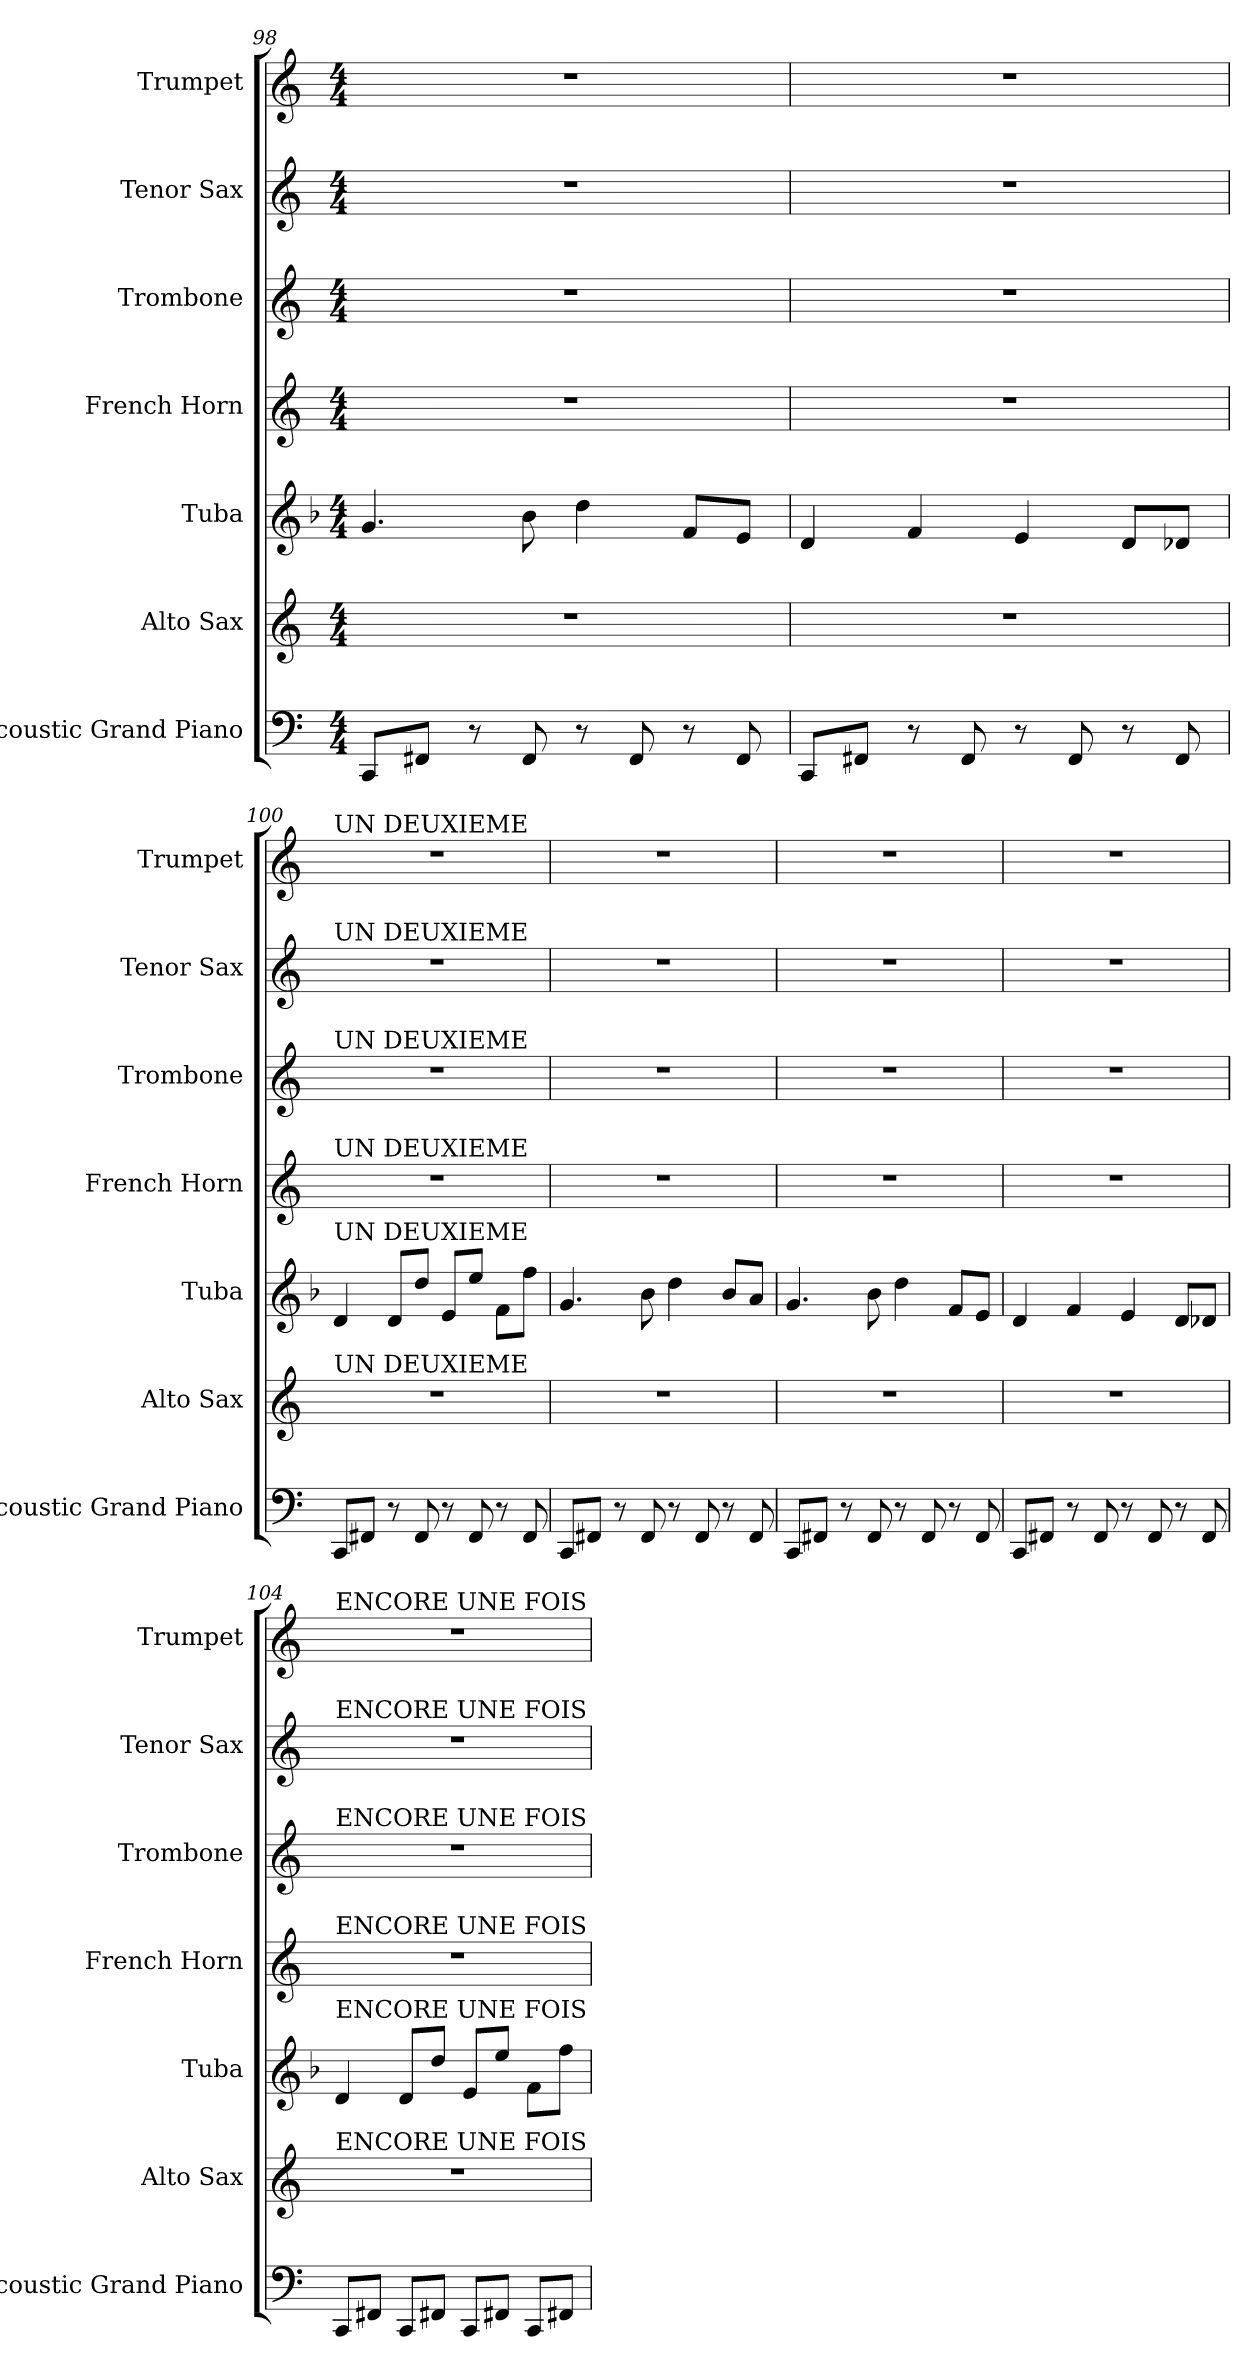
**kern	**kern	**kern	**kern	**kern	**kern	**kern
*part7	*part6	*part5	*part4	*part3	*part2	*part1
*staff7	*staff6	*staff5	*staff4	*staff3	*staff2	*staff1
*I"Acoustic Grand Piano	*I"Alto Sax	*I"Tuba	*I"French Horn	*I"Trombone	*I"Tenor Sax	*I"Trumpet
*I'Acoustic Grand Piano	*I'Alto Sax	*I'Tuba	*I'French Horn	*I'Trombone	*I'Tenor Sax	*I'Trumpet
*clefF4	*clefG2	*clefG2	*clefG2	*clefG2	*clefG2	*clefG2
*	*ITrd-2c-3	*ITrd15c26	*ITrd8c14	*ITrd8c14	*ITrd1c2	*ITrd1c2
*	*	*k[b-]	*	*	*	*
*M4/4	*M4/4	*M4/4	*M4/4	*M4/4	*M4/4	*M4/4
=98	=98	=98	=98	=98	=98	=98
8CCL	1r	4.GG	1r	1r	1r	1r
8FF#XJ	.	.	.	.	.	.
8r	.	.	.	.	.	.
8FF#	.	8BB-	.	.	.	.
8r	.	4D	.	.	.	.
8FF#	.	.	.	.	.	.
8r	.	8FFL	.	.	.	.
8FF#	.	8EEJ	.	.	.	.
=99	=99	=99	=99	=99	=99	=99
8CCL	1r	4DD	1r	1r	1r	1r
8FF#XJ	.	.	.	.	.	.
8r	.	4FF	.	.	.	.
8FF#	.	.	.	.	.	.
8r	.	4EE	.	.	.	.
8FF#	.	.	.	.	.	.
8r	.	8DDL	.	.	.	.
8FF#	.	8DD-XJ	.	.	.	.
=100	=100	=100	=100	=100	=100	=100
!	!	!	!	!	!	!LO:TX:a:t=UN DEUXIEME
!	!	!	!	!	!LO:TX:a:t=UN DEUXIEME	!
!	!	!	!	!LO:TX:a:t=UN DEUXIEME	!	!
!	!	!	!LO:TX:a:t=UN DEUXIEME	!	!	!
!	!	!LO:TX:a:t=UN DEUXIEME	!	!	!	!
!	!LO:TX:a:t=UN DEUXIEME	!	!	!	!	!
8CCL	1r	4DD	1r	1r	1r	1r
8FF#XJ	.	.	.	.	.	.
8r	.	8DDL	.	.	.	.
8FF#	.	8DJ	.	.	.	.
8r	.	8EEL	.	.	.	.
8FF#	.	8EJ	.	.	.	.
8r	.	8FFL	.	.	.	.
8FF#	.	8FJ	.	.	.	.
=101	=101	=101	=101	=101	=101	=101
8CCL	1r	4.GG	1r	1r	1r	1r
8FF#XJ	.	.	.	.	.	.
8r	.	.	.	.	.	.
8FF#	.	8BB-	.	.	.	.
8r	.	4D	.	.	.	.
8FF#	.	.	.	.	.	.
8r	.	8BB-L	.	.	.	.
8FF#	.	8AAJ	.	.	.	.
=102	=102	=102	=102	=102	=102	=102
8CCL	1r	4.GG	1r	1r	1r	1r
8FF#XJ	.	.	.	.	.	.
8r	.	.	.	.	.	.
8FF#	.	8BB-	.	.	.	.
8r	.	4D	.	.	.	.
8FF#	.	.	.	.	.	.
8r	.	8FFL	.	.	.	.
8FF#	.	8EEJ	.	.	.	.
=103	=103	=103	=103	=103	=103	=103
8CCL	1r	4DD	1r	1r	1r	1r
8FF#XJ	.	.	.	.	.	.
8r	.	4FF	.	.	.	.
8FF#	.	.	.	.	.	.
8r	.	4EE	.	.	.	.
8FF#	.	.	.	.	.	.
8r	.	8DDL	.	.	.	.
8FF#	.	8DD-XJ	.	.	.	.
=104	=104	=104	=104	=104	=104	=104
!	!	!	!	!	!	!LO:TX:a:t=ENCORE UNE FOIS
!	!	!	!	!	!LO:TX:a:t=ENCORE UNE FOIS	!
!	!	!	!	!LO:TX:a:t=ENCORE UNE FOIS	!	!
!	!	!	!LO:TX:a:t=ENCORE UNE FOIS	!	!	!
!	!	!LO:TX:a:t=ENCORE UNE FOIS	!	!	!	!
!	!LO:TX:a:t=ENCORE UNE FOIS	!	!	!	!	!
8CCL	1r	4DD	1r	1r	1r	1r
8FF#XJ	.	.	.	.	.	.
8CCL	.	8DDL	.	.	.	.
8FF#XJ	.	8DJ	.	.	.	.
8CCL	.	8EEL	.	.	.	.
8FF#XJ	.	8EJ	.	.	.	.
8CCL	.	8FFL	.	.	.	.
8FF#XJ	.	8FJ	.	.	.	.
=	=	=	=	=	=	=
*-	*-	*-	*-	*-	*-	*-
